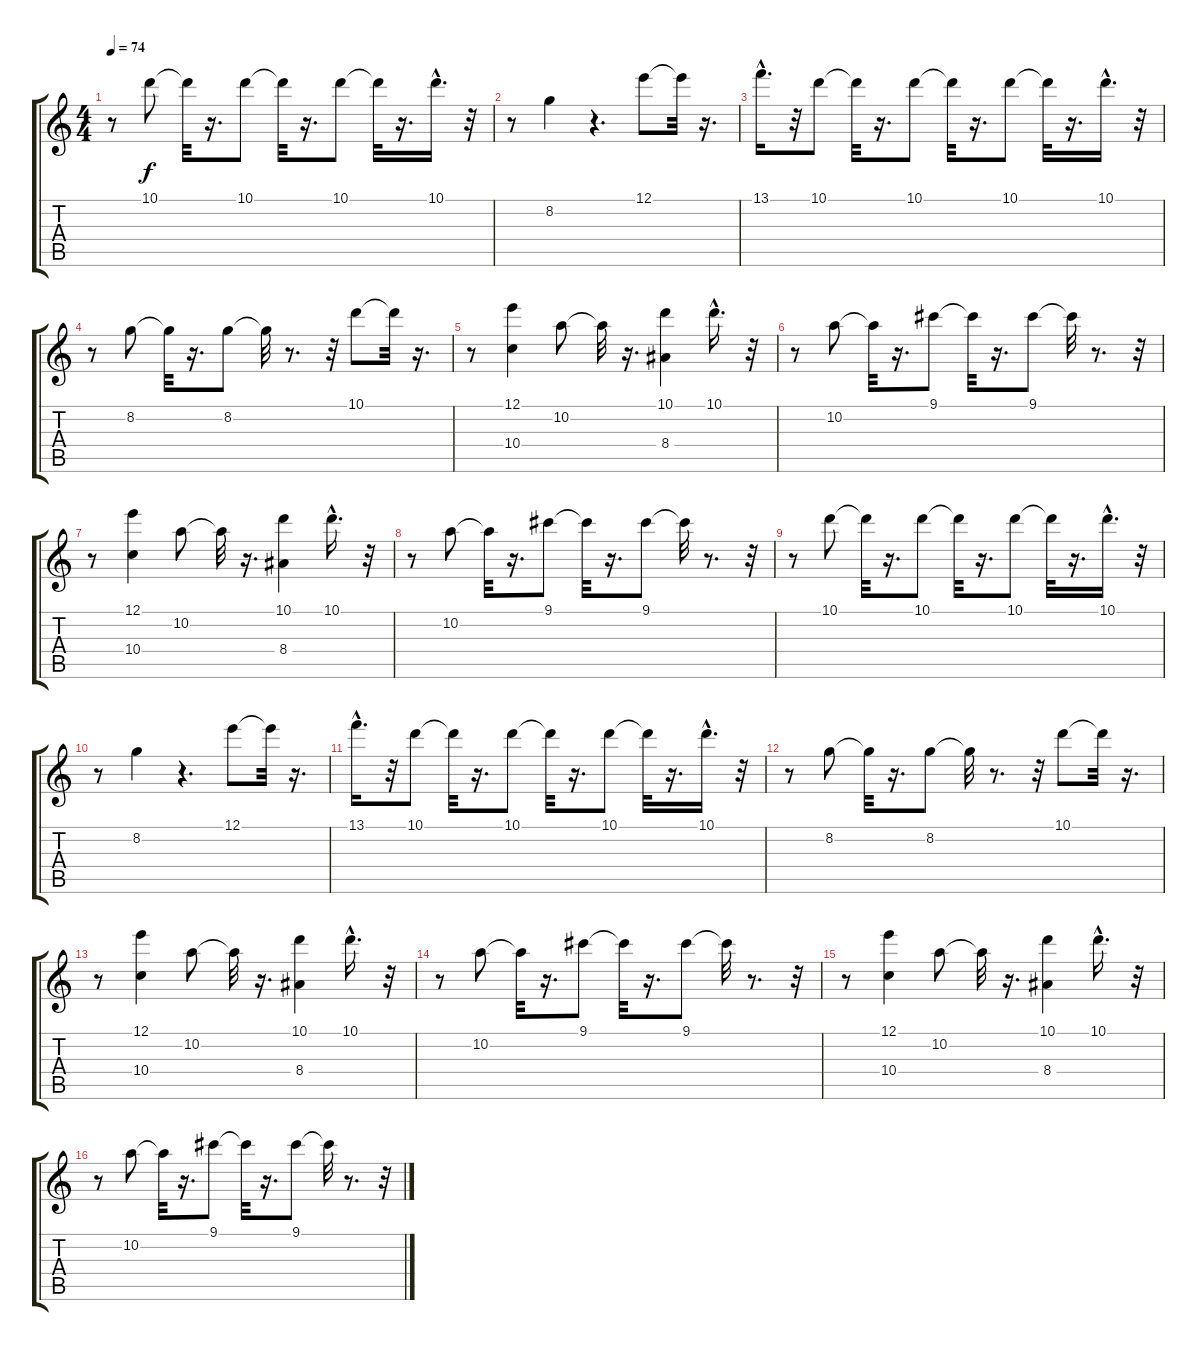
\track "" {instrument acousticguitarsteel}
\staff {score tabs}
\tuning (E4 B3 G3 D3 A2 E2) {hide}
\ts (4 4)
\tempo 74
\clef g2
\ks c
r.8{dy f instrument acousticguitarsteel} 10.1.8 10.1{t}.32 r.16{d} 10.1.8 10.1{t}.32 r.16{d} 10.1.8 10.1{t}.32 r.16{d} 10.1{hac}.16{d} r.32 |
r.8 8.2.4 r.4{d} 12.1.8 12.1{t}.32 r.16{d} |
13.1{hac}.16{d} r.32 10.1.8 10.1{t}.32 r.16{d} 10.1.8 10.1{t}.32 r.16{d} 10.1.8 10.1{t}.32 r.16{d} 10.1{hac}.16{d} r.32 |
r.8 8.2.8 8.2{t}.32 r.16{d} 8.2.8 8.2{t}.32 r.8{d} r.32 10.1.8 10.1{t}.32 r.16{d} |
r.8 (12.1 10.4).4 10.2.8 10.2{t}.32 r.16{d} (10.1 8.4).4 10.1{hac}.16{d} r.32 |
r.8 10.2.8 10.2{t}.32 r.16{d} 9.1.8 9.1{t}.32 r.16{d} 9.1.8 9.1{t}.32 r.8{d} r.32 |
r.8 (12.1 10.4).4 10.2.8 10.2{t}.32 r.16{d} (10.1 8.4).4 10.1{hac}.16{d} r.32 |
r.8 10.2.8 10.2{t}.32 r.16{d} 9.1.8 9.1{t}.32 r.16{d} 9.1.8 9.1{t}.32 r.8{d} r.32 |
r.8 10.1.8 10.1{t}.32 r.16{d} 10.1.8 10.1{t}.32 r.16{d} 10.1.8 10.1{t}.32 r.16{d} 10.1{hac}.16{d} r.32 |
r.8 8.2.4 r.4{d} 12.1.8 12.1{t}.32 r.16{d} |
13.1{hac}.16{d} r.32 10.1.8 10.1{t}.32 r.16{d} 10.1.8 10.1{t}.32 r.16{d} 10.1.8 10.1{t}.32 r.16{d} 10.1{hac}.16{d} r.32 |
r.8 8.2.8 8.2{t}.32 r.16{d} 8.2.8 8.2{t}.32 r.8{d} r.32 10.1.8 10.1{t}.32 r.16{d} |
r.8 (12.1 10.4).4 10.2.8 10.2{t}.32 r.16{d} (10.1 8.4).4 10.1{hac}.16{d} r.32 |
r.8 10.2.8 10.2{t}.32 r.16{d} 9.1.8 9.1{t}.32 r.16{d} 9.1.8 9.1{t}.32 r.8{d} r.32 |
r.8 (12.1 10.4).4 10.2.8 10.2{t}.32 r.16{d} (10.1 8.4).4 10.1{hac}.16{d} r.32 |
r.8 10.2.8 10.2{t}.32 r.16{d} 9.1.8 9.1{t}.32 r.16{d} 9.1.8 9.1{t}.32 r.8{d} r.32
